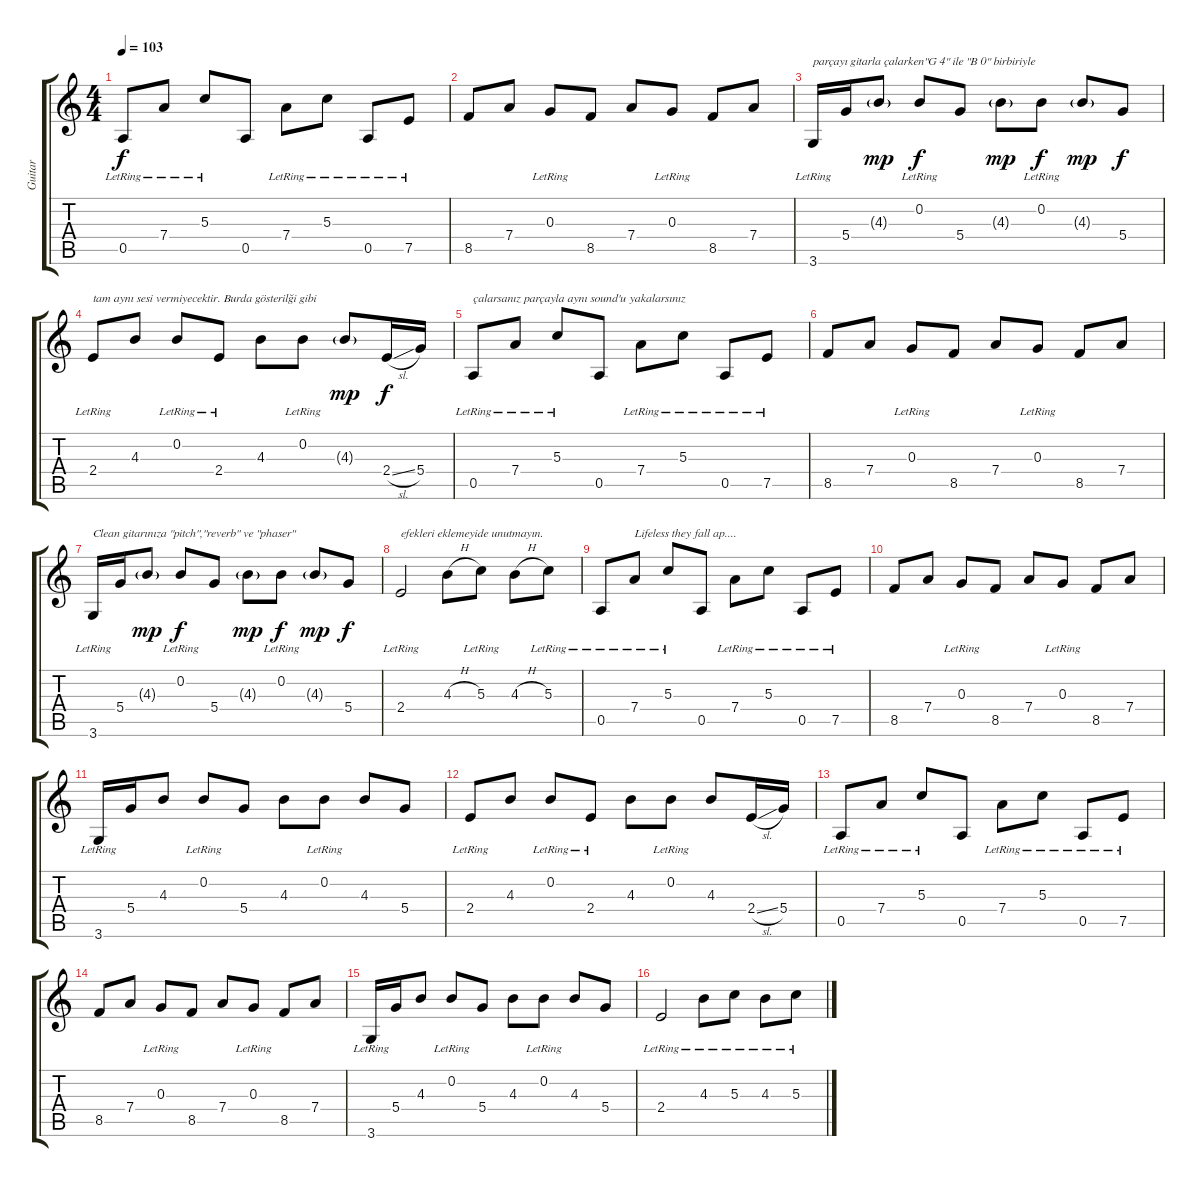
\track ("Guitar" "Guitar") {instrument electricguitarjazz}
\staff {score tabs}
\tuning (E4 B3 G3 D3 A2 E2) {hide}
\ts (4 4)
\tempo 103
\clef g2
\ks c
0.5{lr}.8{dy f instrument electricguitarjazz} 7.4{lr}.8 5.3{lr}.8 0.5.8 7.4{lr}.8 5.3{lr}.8 0.5{lr}.8 7.5{lr}.8 |
8.5.8 7.4.8 0.3{lr}.8 8.5.8 7.4.8 0.3{lr}.8 8.5.8 7.4.8 |
3.6{lr}.16{txt "parçayı gitarla çalarken\"G 4\" ile \"B 0\" birbiriyle"} 5.4.16 4.3{g}.8{dy mp} 0.2{lr}.8{dy f} 5.4.8 4.3{g}.8{dy mp} 0.2{lr}.8{dy f} 4.3{g}.8{dy mp} 5.4.8{dy f} |
2.4{lr}.8{txt "tam aynı sesi vermiyecektir. Burda gösterilği gibi"} 4.3.8 0.2{lr}.8 2.4{lr}.8 4.3.8 0.2{lr}.8 4.3{g}.8{dy mp} 2.4{sl}.16{dy f} 5.4.16 |
0.5{lr}.8{txt "çalarsanız parçayla aynı sound'u yakalarsınız"} 7.4{lr}.8 5.3{lr}.8 0.5.8 7.4{lr}.8 5.3{lr}.8 0.5{lr}.8 7.5{lr}.8 |
8.5.8 7.4.8 0.3{lr}.8 8.5.8 7.4.8 0.3{lr}.8 8.5.8 7.4.8 |
3.6{lr}.16{txt "Clean gitarınıza \"pitch\",\"reverb\" ve \"phaser\" "} 5.4.16 4.3{g}.8{dy mp} 0.2{lr}.8{dy f} 5.4.8 4.3{g}.8{dy mp} 0.2{lr}.8{dy f} 4.3{g}.8{dy mp} 5.4.8{dy f} |
2.4{lr}.2{txt "efekleri eklemeyide unutmayın. "} 4.3{h}.8 5.3{lr}.8 4.3{h}.8 5.3{lr}.8 |
0.5{lr}.8 7.4{lr}.8{txt "Lifeless they fall ap...."} 5.3{lr}.8 0.5.8 7.4{lr}.8 5.3{lr}.8 0.5{lr}.8 7.5{lr}.8 |
8.5.8 7.4.8 0.3{lr}.8 8.5.8 7.4.8 0.3{lr}.8 8.5.8 7.4.8 |
3.6{lr}.16 5.4.16 4.3.8 0.2{lr}.8 5.4.8 4.3.8 0.2{lr}.8 4.3.8 5.4.8 |
2.4{lr}.8 4.3.8 0.2{lr}.8 2.4{lr}.8 4.3.8 0.2{lr}.8 4.3.8 2.4{sl}.16 5.4.16 |
0.5{lr}.8 7.4{lr}.8 5.3{lr}.8 0.5.8 7.4{lr}.8 5.3{lr}.8 0.5{lr}.8 7.5{lr}.8 |
8.5.8 7.4.8 0.3{lr}.8 8.5.8 7.4.8 0.3{lr}.8 8.5.8 7.4.8 |
3.6{lr}.16 5.4.16 4.3.8 0.2{lr}.8 5.4.8 4.3.8 0.2{lr}.8 4.3.8 5.4.8 |
2.4{lr}.2 4.3{lr}.8 5.3{lr}.8 4.3{lr}.8 5.3{lr}.8
